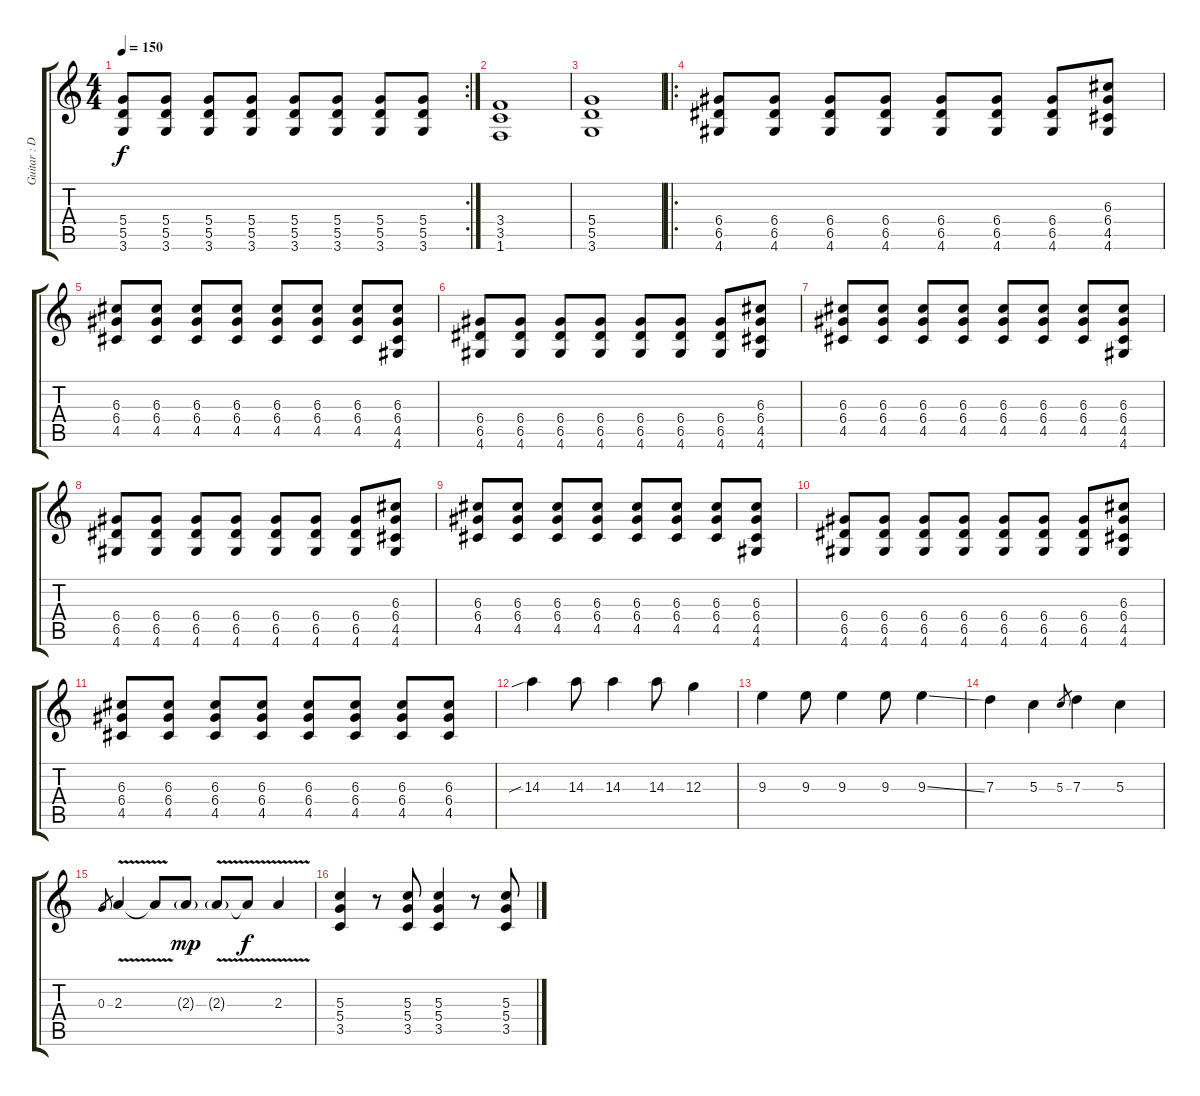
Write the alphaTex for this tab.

\track ("Guitar : Doyle" "Guitar : D") {instrument distortionguitar}
\staff {score tabs}
\tuning (E4 B3 G3 D3 A2 E2) {hide}
\rc 2
\ts (4 4)
\tempo 150
\clef g2
\ks c
(5.4{t} 5.5{t} 3.6{t}).8{dy f} (5.4 5.5 3.6).8 (5.4 5.5 3.6).8 (5.4 5.5 3.6).8 (5.4 5.5 3.6).8 (5.4 5.5 3.6).8 (5.4 5.5 3.6).8 (5.4 5.5 3.6).8 |
(3.4 3.5 1.6).1 |
(5.4 5.5 3.6).1 |
\ro
(6.4 6.5 4.6).8 (6.4 6.5 4.6).8 (6.4 6.5 4.6).8 (6.4 6.5 4.6).8 (6.4 6.5 4.6).8 (6.4 6.5 4.6).8 (6.4 6.5 4.6).8 (6.3 6.4 4.5 4.6).8 |
(6.3 6.4 4.5).8 (6.3 6.4 4.5).8 (6.3 6.4 4.5).8 (6.3 6.4 4.5).8 (6.3 6.4 4.5).8 (6.3 6.4 4.5).8 (6.3 6.4 4.5).8 (6.3 6.4 4.5 4.6).8 |
(6.4 6.5 4.6).8 (6.4 6.5 4.6).8 (6.4 6.5 4.6).8 (6.4 6.5 4.6).8 (6.4 6.5 4.6).8 (6.4 6.5 4.6).8 (6.4 6.5 4.6).8 (6.3 6.4 4.5 4.6).8 |
(6.3 6.4 4.5).8 (6.3 6.4 4.5).8 (6.3 6.4 4.5).8 (6.3 6.4 4.5).8 (6.3 6.4 4.5).8 (6.3 6.4 4.5).8 (6.3 6.4 4.5).8 (6.3 6.4 4.5 4.6).8 |
(6.4 6.5 4.6).8 (6.4 6.5 4.6).8 (6.4 6.5 4.6).8 (6.4 6.5 4.6).8 (6.4 6.5 4.6).8 (6.4 6.5 4.6).8 (6.4 6.5 4.6).8 (6.3 6.4 4.5 4.6).8 |
(6.3 6.4 4.5).8 (6.3 6.4 4.5).8 (6.3 6.4 4.5).8 (6.3 6.4 4.5).8 (6.3 6.4 4.5).8 (6.3 6.4 4.5).8 (6.3 6.4 4.5).8 (6.3 6.4 4.5 4.6).8 |
(6.4 6.5 4.6).8 (6.4 6.5 4.6).8 (6.4 6.5 4.6).8 (6.4 6.5 4.6).8 (6.4 6.5 4.6).8 (6.4 6.5 4.6).8 (6.4 6.5 4.6).8 (6.3 6.4 4.5 4.6).8 |
(6.3 6.4 4.5).8 (6.3 6.4 4.5).8 (6.3 6.4 4.5).8 (6.3 6.4 4.5).8 (6.3 6.4 4.5).8 (6.3 6.4 4.5).8 (6.3 6.4 4.5).8 (6.3 6.4 4.5).8 |
14.3{sib}.4 14.3.8 14.3.4 14.3.8 12.3.4 |
9.3.4 9.3.8 9.3.4 9.3.8 9.3{ss}.4 |
7.3.4 5.3.4 5.3.8{gr} 7.3.4 5.3.4 |
0.3.8{gr} 2.3{v}.4 2.3{t}.8 2.3{g}.8{dy mp} 2.3{v g}.8 2.3{t}.8{dy f} 2.3{v}.4 |
(5.3 5.4 3.5).4 r.8 (5.3 5.4 3.5).8 (5.3 5.4 3.5).4 r.8 (5.3 5.4 3.5).8
